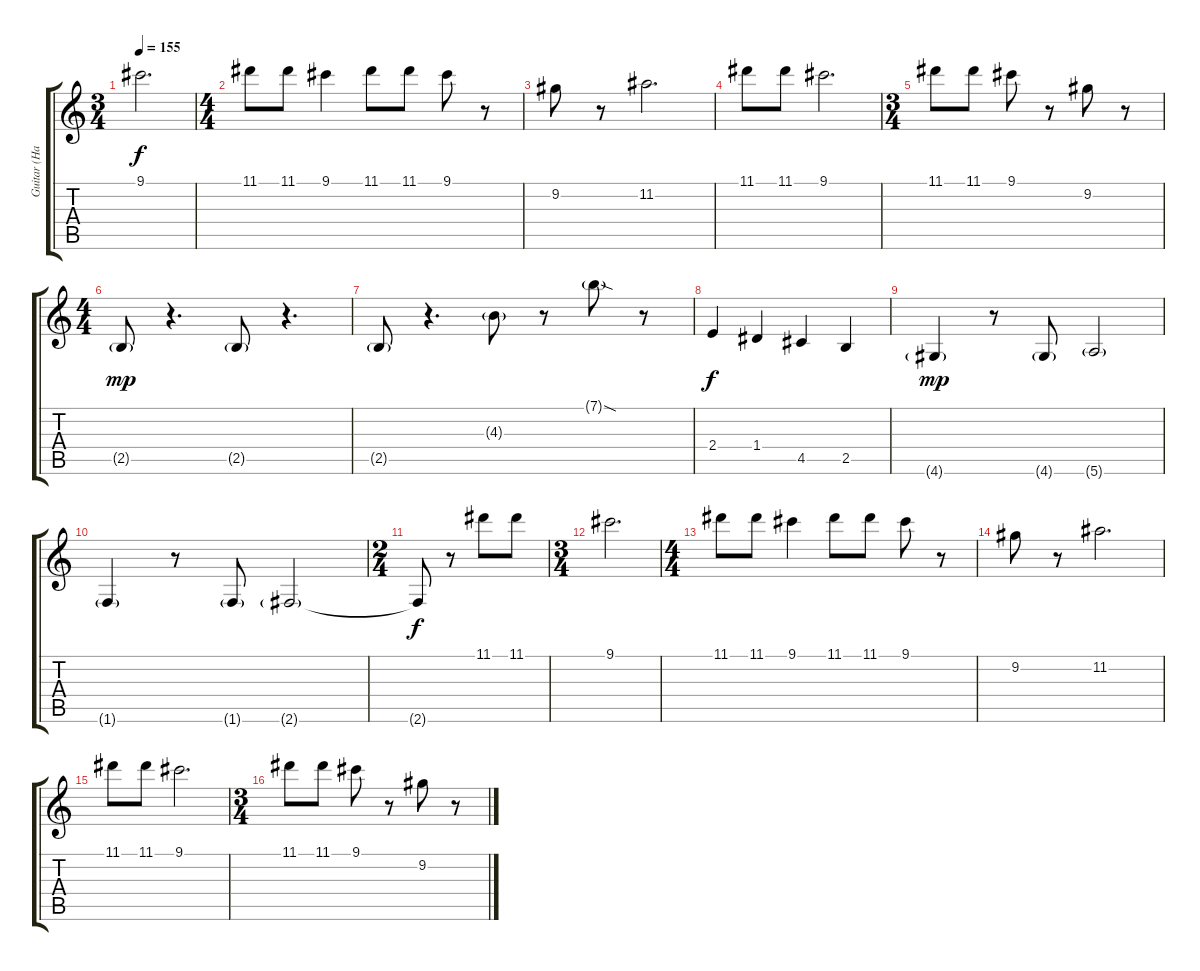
\track ("Guitar (Hackett)" "Guitar (Ha") {instrument overdrivenguitar}
\staff {score tabs}
\tuning (E4 B3 G3 D3 A2 E2) {hide}
\ts (3 4)
\tempo 155
\clef g2
\ks c
9.1.2{d dy f} |
\ts (4 4)
11.1.8 11.1.8 9.1.4 11.1.8 11.1.8 9.1.8 r.8 |
9.2.8 r.8 11.2.2{d} |
11.1.8 11.1.8 9.1.2{d} |
\ts (3 4)
11.1.8 11.1.8 9.1.8 r.8 9.2.8 r.8 |
\ts (4 4)
2.5{g}.8{dy mp} r.4{d} 2.5{g}.8 r.4{d} |
2.5{g}.8 r.4{d} 4.3{g}.8 r.8 7.1{sod g}.8 r.8 |
2.4.4{dy f} 1.4.4 4.5.4 2.5.4 |
4.6{g}.4{dy mp} r.8 4.6{g}.8 5.6{g}.2 |
1.6{g}.4 r.8 1.6{g}.8 2.6{g}.2 |
\ts (2 4)
2.6{t}.8{dy f} r.8 11.1.8 11.1.8 |
\ts (3 4)
9.1.2{d} |
\ts (4 4)
11.1.8 11.1.8 9.1.4 11.1.8 11.1.8 9.1.8 r.8 |
9.2.8 r.8 11.2.2{d} |
11.1.8 11.1.8 9.1.2{d} |
\ts (3 4)
11.1.8 11.1.8 9.1.8 r.8 9.2.8 r.8
